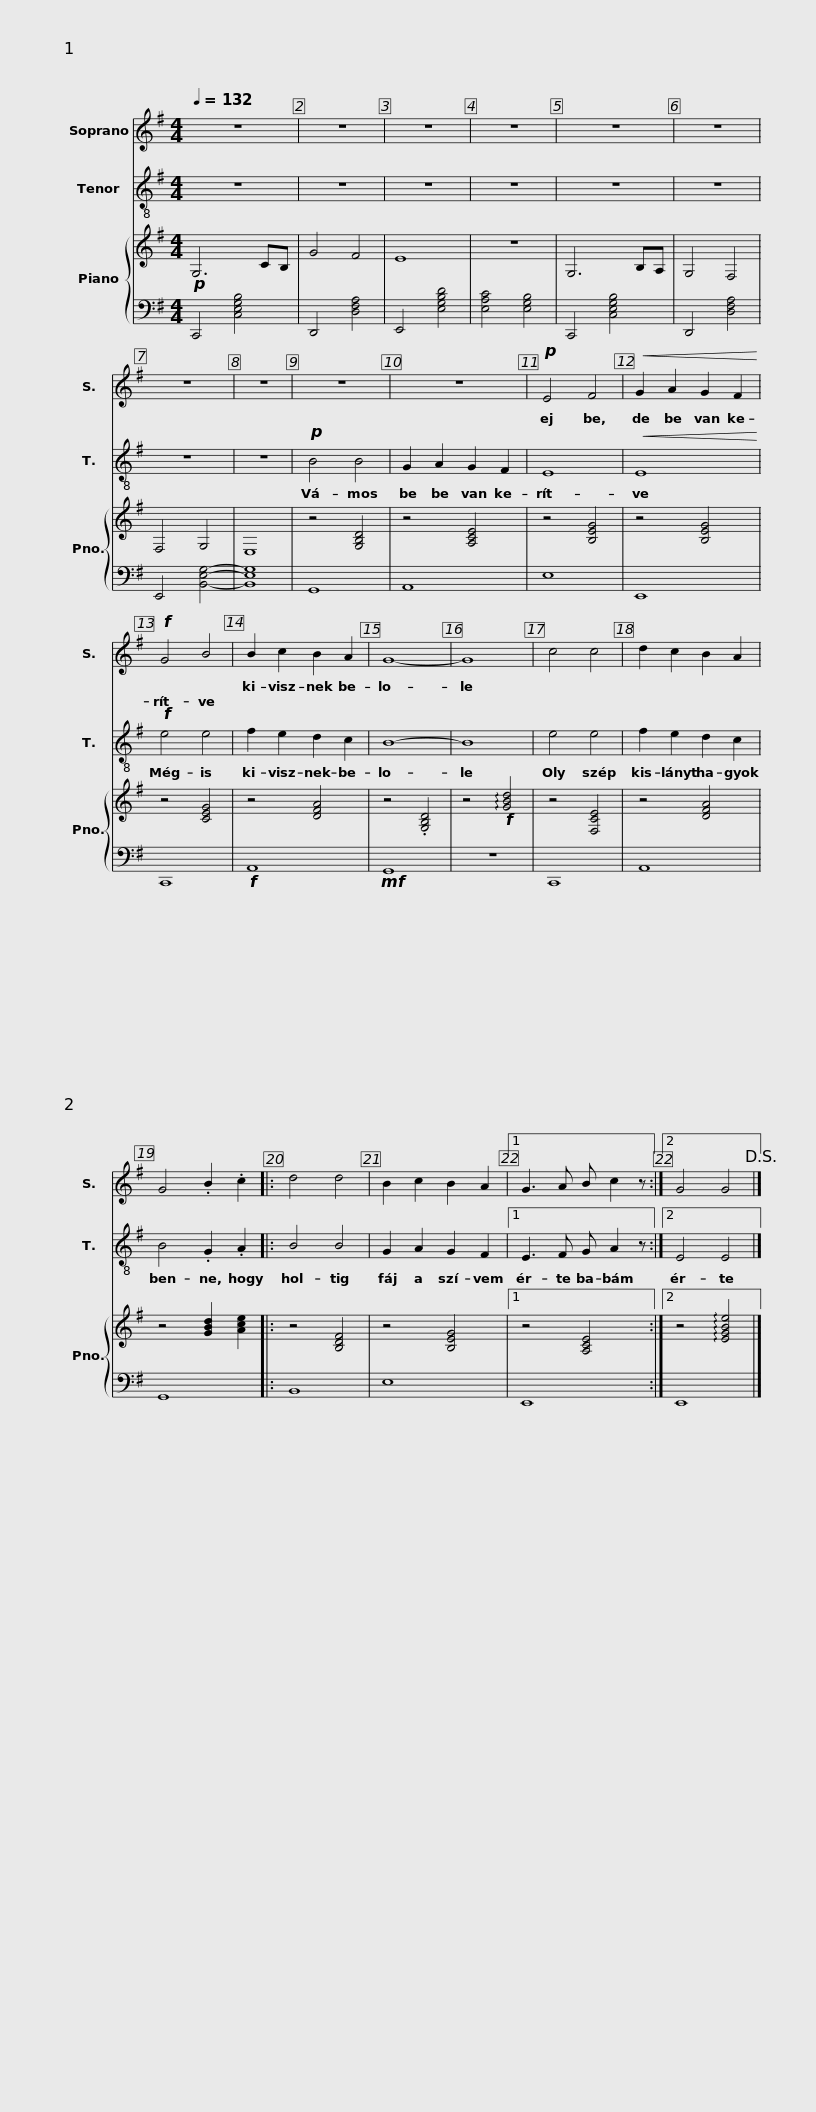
X:1
%%score 1 2 { 3 | 4 }
L:1/8
Q:1/4=132
M:4/4
I:linebreak $
K:G
V:1 treble
V:2 treble-8
V:3 treble
V:4 bass
V:1
 z8 | z8 | z8 | z8 | z8 | %5
 z8 | z8 | z8 | z8 |$ z8 | %10
!p! E4 F4 |!<(! G2 A2 G2 F2!<)! |!f! G4 B4 | B2 c2 B2 A2 | G8- | %15
 G8 | c4 c4 |$ d2 c2 B2 A2 | G4 .B2 .c2 |: d4 d4 | %20
 B2 c2 B2 A2 |1 G3 A B c2 z :|2 G4 G4!D.S.! |] %23
V:2
 z8 | z8 | z8 | z8 | z8 | %5
 z8 | z8 | z8 |!p! B4 B4 |$ G2 A2 G2 F2 | %10
 E8 |!<(! E8!<)! |!f! e4 e4 | f2 e2 d2 c2 | B8- | %15
 B8 | e4 e4 |$ f2 e2 d2 c2 | B4 .G2 .A2 |: B4 B4 | %20
 G2 A2 G2 F2 |1 E3 F G A2 z :|2 E4 E4 |] %23
V:3
!p! G,6 CB, | G4 F4 | E8 | z8 | G,6 B,A, | %5
 G,4 F,4 | F,4 G,4 | E,8 | z4 [G,B,D]4 |$ z4 [A,CE]4 | %10
 z4 [B,EG]4 | z4 [B,EG]4 | z4 [CEG]4 | z4 [DFA]4 | z4 .[G,B,D]4 | %15
 z4!f! !arpeggio![GBd]4 | z4 [F,CE]4 |$ z4 [DFA]4 | z4 [GBd]2 [Ace]2 |: z4 [B,DF]4 | %20
 z4 [B,EG]4 |1 z4 [A,CE]4 :|2 z4 !arpeggio![EGBe]4 |] %23
V:4
 C,,4 [C,E,G,B,]4 | D,,4 [D,F,A,]4 | E,,4 [E,G,B,D]4 | [E,A,C]4 [E,G,B,]4 | C,,4 [C,E,G,B,]4 | %5
 D,,4 [D,F,A,]4 | E,,4 [B,,E,G,]4- | [B,,E,G,]8 | G,,8 |$ A,,8 | %10
 E,8 | E,,8 | C,,8 |!f! A,,8 |!mf! G,,8 | %15
 z8 | C,,8 |$ A,,8 | G,,8 |: B,,8 | %20
 E,8 |1 E,,8 :|2 E,,8 |] %23
